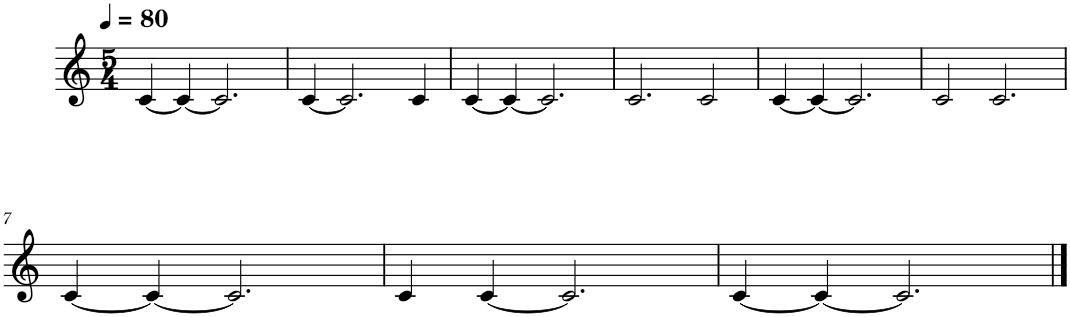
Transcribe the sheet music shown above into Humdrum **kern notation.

**kern
*part1
*staff1
*I"Piano
*I'Pno.
*clefG2
*k[]
*M5/4
*MM80
=1
[4c/
4c/_
2.c/]
=2
[4c/
2.c/]
4c/
=3
[4c/
4c/_
2.c/]
=4
2.c/
2c/
=5
[4c/
4c/_
2.c/]
=6
2c/
2.c/
!!LO:LB:g=z
=7
[4c/
4c/_
2.c/]
=8
4c/
[4c/
2.c/]
=9
[4c/
4c/_
2.c/]
==
*-
